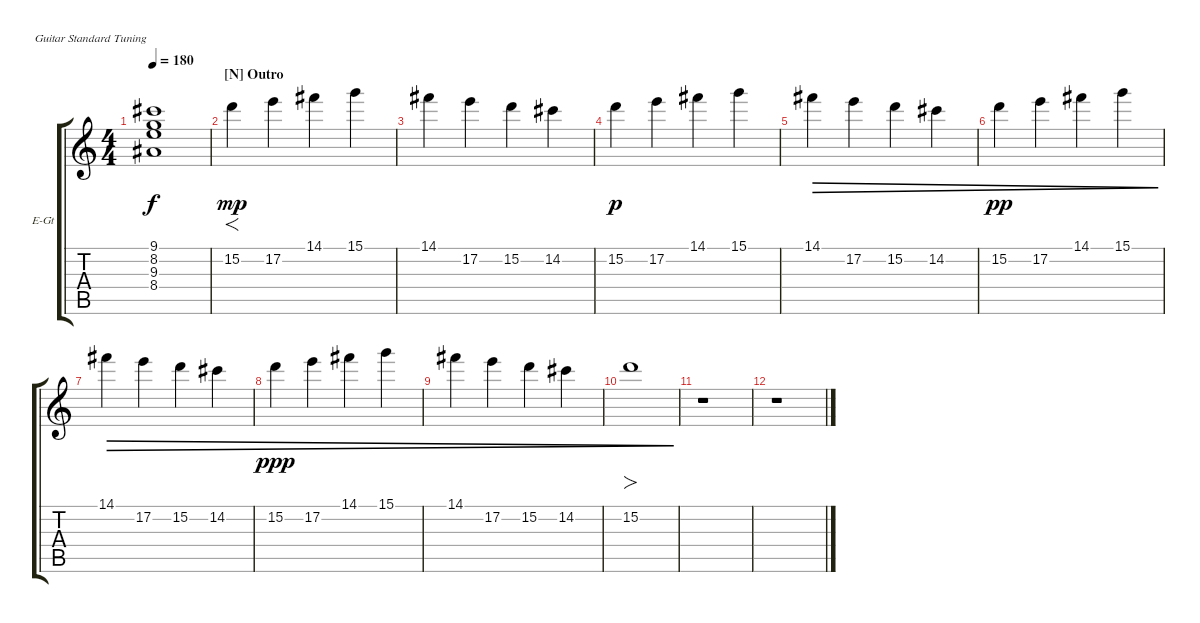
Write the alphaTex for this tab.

\defaultSystemsLayout 4
\bracketExtendMode groupsimilarinstruments
\firstSystemTrackNameOrientation horizontal
\otherSystemsTrackNameOrientation horizontal
\track ("Lead Guitar" "E-Gt") {instrument distortionguitar}
\staff {score tabs}
\tuning (E4 B3 G3 D3 A2 E2)
\ts (4 4)
\tempo 180
\clef g2
\ks c
(9.3 8.4 8.2 9.1).1{dy f} |
\section ("N" "Outro")
15.2.4{f dy mp} 17.2.4 14.1.4 15.1.4 |
14.1.4 17.2.4 15.2.4 14.2.4 |
15.2.4{dy p} 17.2.4 14.1.4 15.1.4 |
14.1.4{dec} 17.2.4{dec} 15.2.4{dec} 14.2.4{dec} |
15.2.4{dec dy pp} 17.2.4{dec} 14.1.4{dec} 15.1.4{dec} |
14.1.4{dec} 17.2.4{dec} 15.2.4{dec} 14.2.4{dec} |
15.2.4{dec dy ppp} 17.2.4{dec} 14.1.4{dec} 15.1.4{dec} |
14.1.4{dec} 17.2.4{dec} 15.2.4{dec} 14.2.4{dec} |
15.2.1{fo dec} |
r.1 |
r.1
